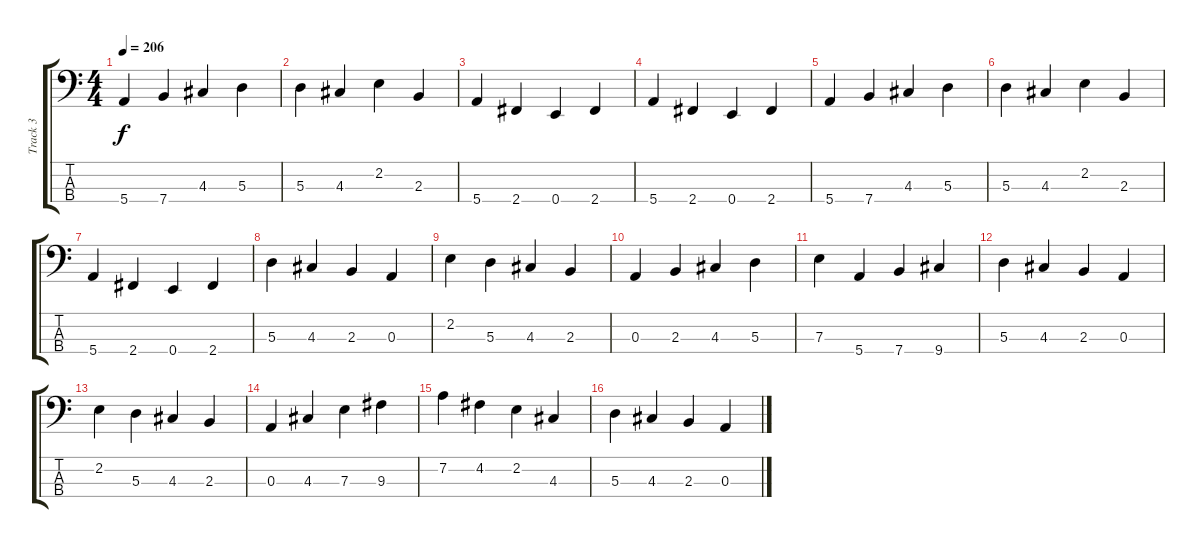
\track ("Track 3" "Track 3") {instrument electricbassfinger}
\staff {score tabs}
\tuning (G2 D2 A1 E1) {hide}
\ts (4 4)
\tempo 206
\clef f4
\ks c
5.4.4{dy f} 7.4.4 4.3.4 5.3.4 |
5.3.4 4.3.4 2.2.4 2.3.4 |
5.4.4 2.4.4 0.4.4 2.4.4 |
5.4.4 2.4.4 0.4.4 2.4.4 |
5.4.4 7.4.4 4.3.4 5.3.4 |
5.3.4 4.3.4 2.2.4 2.3.4 |
5.4.4 2.4.4 0.4.4 2.4.4 |
5.3.4 4.3.4 2.3.4 0.3.4 |
2.2.4 5.3.4 4.3.4 2.3.4 |
0.3.4 2.3.4 4.3.4 5.3.4 |
7.3.4 5.4.4 7.4.4 9.4.4 |
5.3.4 4.3.4 2.3.4 0.3.4 |
2.2.4 5.3.4 4.3.4 2.3.4 |
0.3.4 4.3.4 7.3.4 9.3.4 |
7.2.4 4.2.4 2.2.4 4.3.4 |
5.3.4 4.3.4 2.3.4 0.3.4
